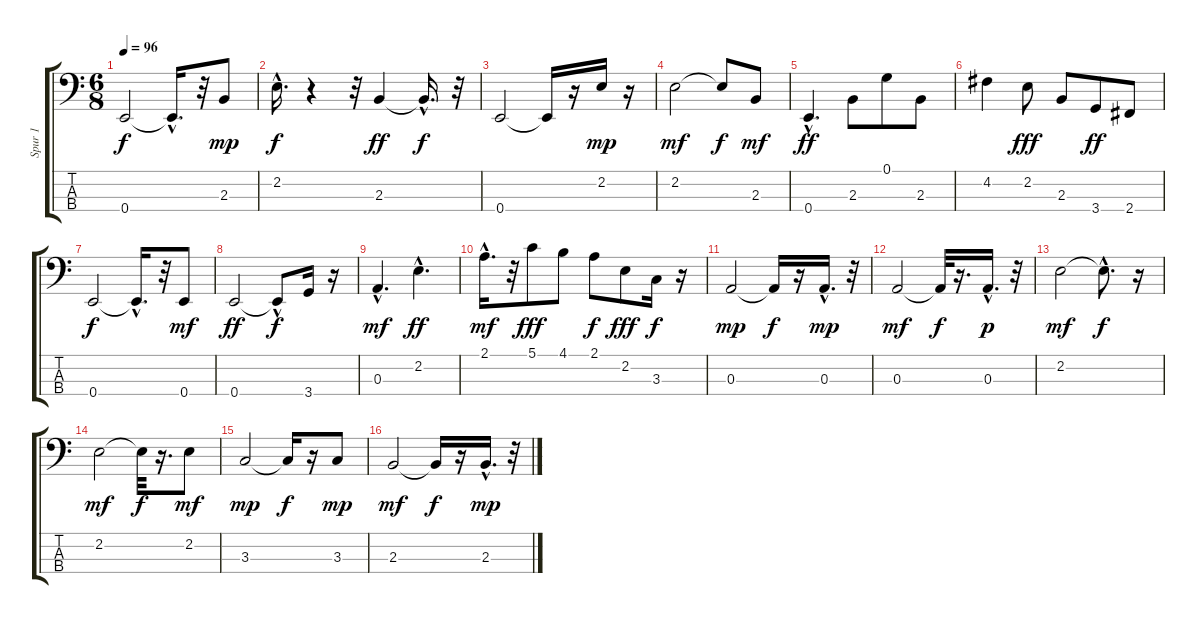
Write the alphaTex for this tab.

\track ("Spur 1" "Spur 1") {instrument acousticbass}
\staff {score tabs}
\tuning (G2 D2 A1 E1) {hide}
\ts (6 8)
\tempo 96
\clef f4
\ks c
0.4.2{dy f} 0.4{hac t}.16{d} r.32 2.3.8{dy mp} |
2.2{hac}.16{d dy f} r.4 r.32 2.3.4{dy ff} 2.3{hac t}.16{d dy f} r.32 |
0.4.2 0.4{t}.16 r.16 2.2.16{dy mp} r.16 |
2.2.2{dy mf} 2.2{t}.8{dy f} 2.3.8{dy mf} |
0.4{hac}.4{d dy ff} 2.3.8 0.1.8 2.3.8 |
4.2.4 2.2.8{dy fff} 2.3.8 3.4.8{dy ff} 2.4.8 |
0.4.2{dy f} 0.4{hac t}.16{d} r.32 0.4.8{dy mf} |
0.4.2{dy ff} 0.4{hac t}.8{dy f} 3.4.16 r.16 |
0.3{hac}.4{d dy mf} 2.2{hac}.4{d dy ff} |
2.1{hac}.16{d dy mf} r.32 5.1.8{dy fff} 4.1.8 2.1.8{dy f} 2.2.8{dy fff} 3.3.16{dy f} r.16 |
0.3.2{dy mp} 0.3{t}.16{dy f} r.16 0.3{hac}.16{d dy mp} r.32 |
0.3.2{dy mf} 0.3{t}.32{dy f} r.16{d} 0.3{hac}.16{d dy p} r.32 |
2.2.2{dy mf} 2.2{hac t}.8{d dy f} r.16 |
2.2.2{dy mf} 2.2{t}.32{dy f} r.16{d} 2.2.8{dy mf} |
3.3.2{dy mp} 3.3{t}.16{dy f} r.16 3.3.8{dy mp} |
2.3.2{dy mf} 2.3{t}.16{dy f} r.16 2.3{hac}.16{d dy mp} r.32
